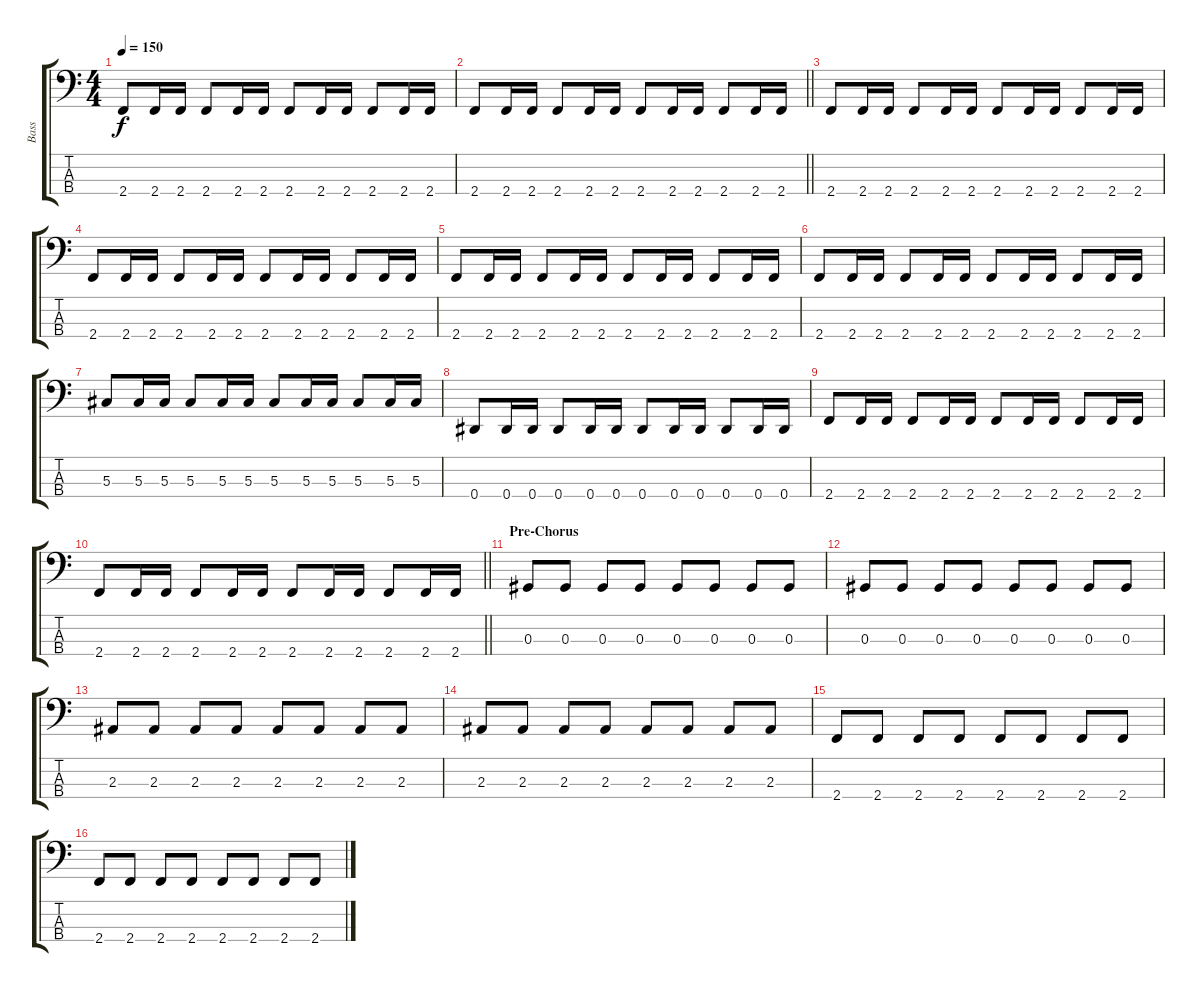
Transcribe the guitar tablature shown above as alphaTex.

\track ("Bass" "Bass") {instrument electricbasspick}
\staff {score tabs}
\tuning (Gb2 Db2 Ab1 Eb1) {hide}
\ts (4 4)
\tempo 150
\clef f4
\ks c
2.4.8{dy f} 2.4.16 2.4.16 2.4.8 2.4.16 2.4.16 2.4.8 2.4.16 2.4.16 2.4.8 2.4.16 2.4.16 |
\barLineRight lightlight
2.4.8 2.4.16 2.4.16 2.4.8 2.4.16 2.4.16 2.4.8 2.4.16 2.4.16 2.4.8 2.4.16 2.4.16 |
2.4.8 2.4.16 2.4.16 2.4.8 2.4.16 2.4.16 2.4.8 2.4.16 2.4.16 2.4.8 2.4.16 2.4.16 |
2.4.8 2.4.16 2.4.16 2.4.8 2.4.16 2.4.16 2.4.8 2.4.16 2.4.16 2.4.8 2.4.16 2.4.16 |
2.4.8 2.4.16 2.4.16 2.4.8 2.4.16 2.4.16 2.4.8 2.4.16 2.4.16 2.4.8 2.4.16 2.4.16 |
2.4.8 2.4.16 2.4.16 2.4.8 2.4.16 2.4.16 2.4.8 2.4.16 2.4.16 2.4.8 2.4.16 2.4.16 |
5.3.8 5.3.16 5.3.16 5.3.8 5.3.16 5.3.16 5.3.8 5.3.16 5.3.16 5.3.8 5.3.16 5.3.16 |
0.4.8 0.4.16 0.4.16 0.4.8 0.4.16 0.4.16 0.4.8 0.4.16 0.4.16 0.4.8 0.4.16 0.4.16 |
2.4.8 2.4.16 2.4.16 2.4.8 2.4.16 2.4.16 2.4.8 2.4.16 2.4.16 2.4.8 2.4.16 2.4.16 |
\barLineRight lightlight
2.4.8 2.4.16 2.4.16 2.4.8 2.4.16 2.4.16 2.4.8 2.4.16 2.4.16 2.4.8 2.4.16 2.4.16 |
\section ("" "Pre-Chorus")
0.3.8 0.3.8 0.3.8 0.3.8 0.3.8 0.3.8 0.3.8 0.3.8 |
0.3.8 0.3.8 0.3.8 0.3.8 0.3.8 0.3.8 0.3.8 0.3.8 |
2.3.8 2.3.8 2.3.8 2.3.8 2.3.8 2.3.8 2.3.8 2.3.8 |
2.3.8 2.3.8 2.3.8 2.3.8 2.3.8 2.3.8 2.3.8 2.3.8 |
2.4.8 2.4.8 2.4.8 2.4.8 2.4.8 2.4.8 2.4.8 2.4.8 |
2.4.8 2.4.8 2.4.8 2.4.8 2.4.8 2.4.8 2.4.8 2.4.8
